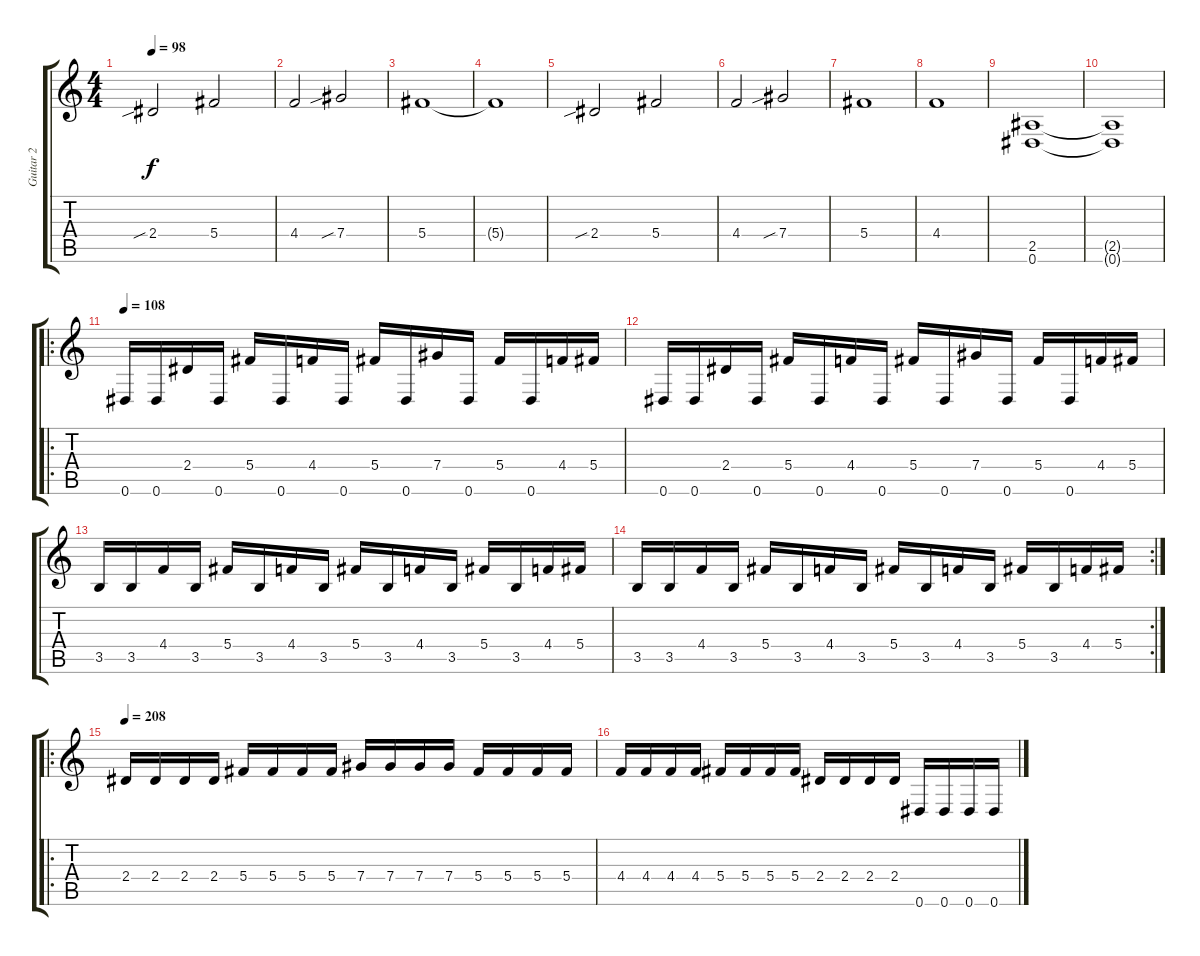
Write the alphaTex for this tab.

\track ("Guitar 2" "Guitar 2") {instrument distortionguitar}
\staff {score tabs}
\tuning (Eb4 Bb3 Gb3 Db3 Ab2 Eb2) {hide}
\ts (4 4)
\tempo 98
\clef g2
\ks c
2.4{sib}.2{dy f instrument distortionguitar} 5.4.2 |
4.4.2 7.4{sib}.2 |
5.4.1 |
5.4{t}.1 |
2.4{sib}.2 5.4.2 |
4.4.2 7.4{sib}.2 |
5.4.1 |
4.4.1 |
(2.5 0.6).1 |
(2.5{t} 0.6{t}).1 |
\ro
\tempo 108
0.6.16 0.6.16 2.4.16 0.6.16 5.4.16 0.6.16 4.4.16 0.6.16 5.4.16 0.6.16 7.4.16 0.6.16 5.4.16 0.6.16 4.4.16 5.4.16 |
0.6.16 0.6.16 2.4.16 0.6.16 5.4.16 0.6.16 4.4.16 0.6.16 5.4.16 0.6.16 7.4.16 0.6.16 5.4.16 0.6.16 4.4.16 5.4.16 |
3.5.16 3.5.16 4.4.16 3.5.16 5.4.16 3.5.16 4.4.16 3.5.16 5.4.16 3.5.16 4.4.16 3.5.16 5.4.16 3.5.16 4.4.16 5.4.16 |
\rc 2
3.5.16 3.5.16 4.4.16 3.5.16 5.4.16 3.5.16 4.4.16 3.5.16 5.4.16 3.5.16 4.4.16 3.5.16 5.4.16 3.5.16 4.4.16 5.4.16 |
\ro
\tempo 208
2.4.16 2.4.16 2.4.16 2.4.16 5.4.16 5.4.16 5.4.16 5.4.16 7.4.16 7.4.16 7.4.16 7.4.16 5.4.16 5.4.16 5.4.16 5.4.16 |
4.4.16 4.4.16 4.4.16 4.4.16 5.4.16 5.4.16 5.4.16 5.4.16 2.4.16 2.4.16 2.4.16 2.4.16 0.6.16 0.6.16 0.6.16 0.6.16
